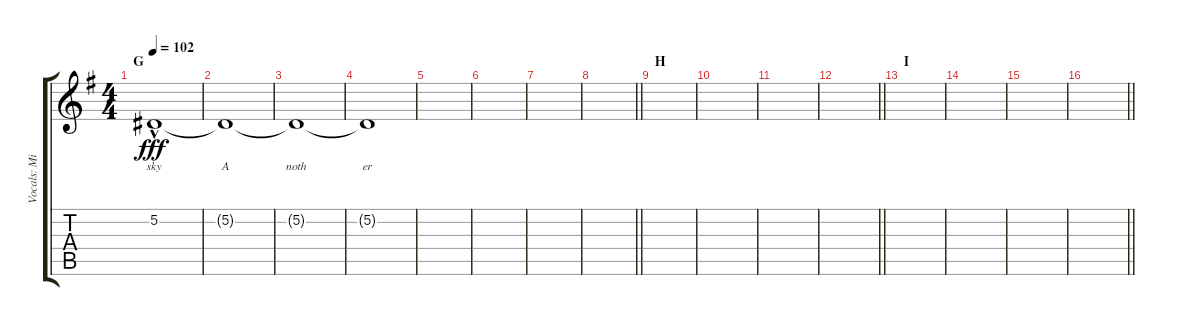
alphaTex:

\track ("Vocals: Midnight" "Vocals: Mi") {instrument lead2sawtooth}
\staff {score tabs}
\tuning (Eb4 Bb3 Gb3 Db3 Ab2 Eb2) {hide}
\ts (4 4)
\section ("" "G")
\tempo 102
\clef g2
\ks g
5.2{hac}.1{lyrics (0 "sky") lyrics (1 "") lyrics (2 "") lyrics (3 "") lyrics (4 "") dy fff volume 0} |
5.2{t}.1{lyrics (0 "A") lyrics (1 "") lyrics (2 "") lyrics (3 "") lyrics (4 "")} |
5.2{t}.1{lyrics (0 "noth") lyrics (1 "") lyrics (2 "") lyrics (3 "") lyrics (4 "")} |
5.2{t}.1{lyrics (0 "er") lyrics (1 "") lyrics (2 "") lyrics (3 "") lyrics (4 "")} |
|
|
|
\barLineRight lightlight
|
\section ("" "H")
|
|
|
\barLineRight lightlight
|
\section ("" "I")
|
|
|
\barLineRight lightlight
